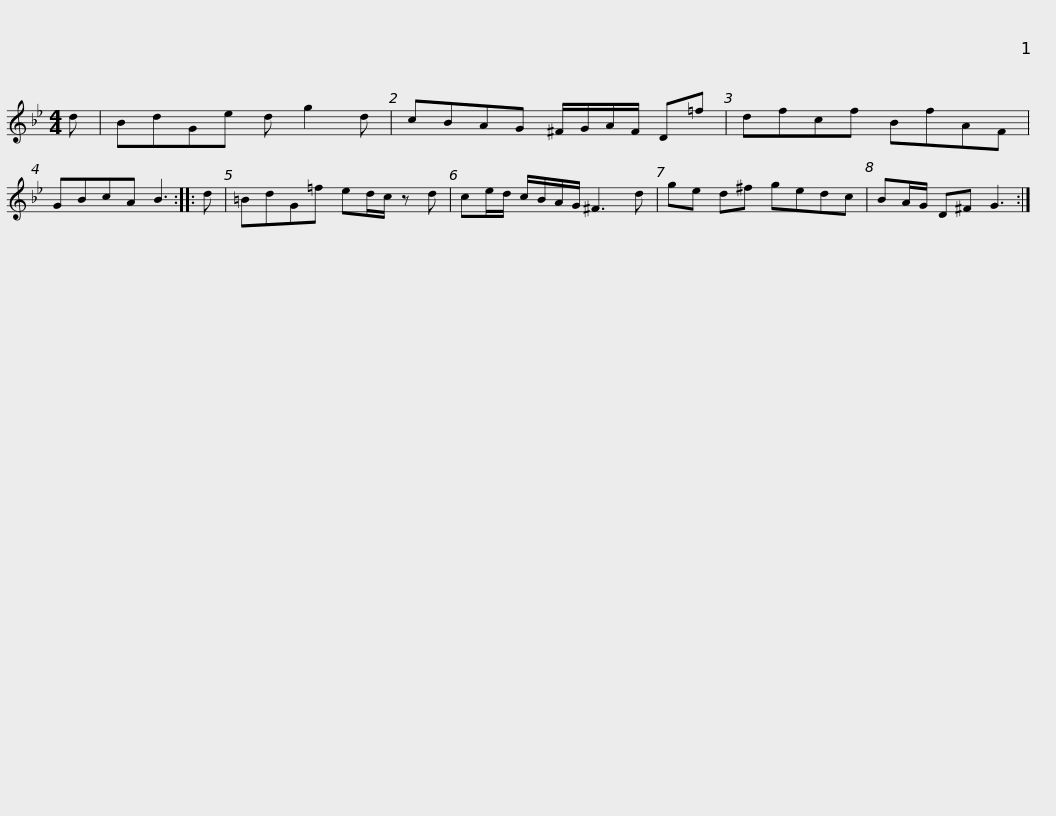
X:1
L:1/8
M:4/4
I:linebreak $
K:Gmin
V:1 treble
V:1
 d | BdGe d g2 d | cBAG ^F/G/A/F/ D=f | dfcf BfAF | GBcA B3 :: %5
 d |$ =BdG=f ed/c/ z d | ce/d/ c/B/A/G/ ^F3 d | ge d^f gedc | BA/G/ D^F G3 :| %10
